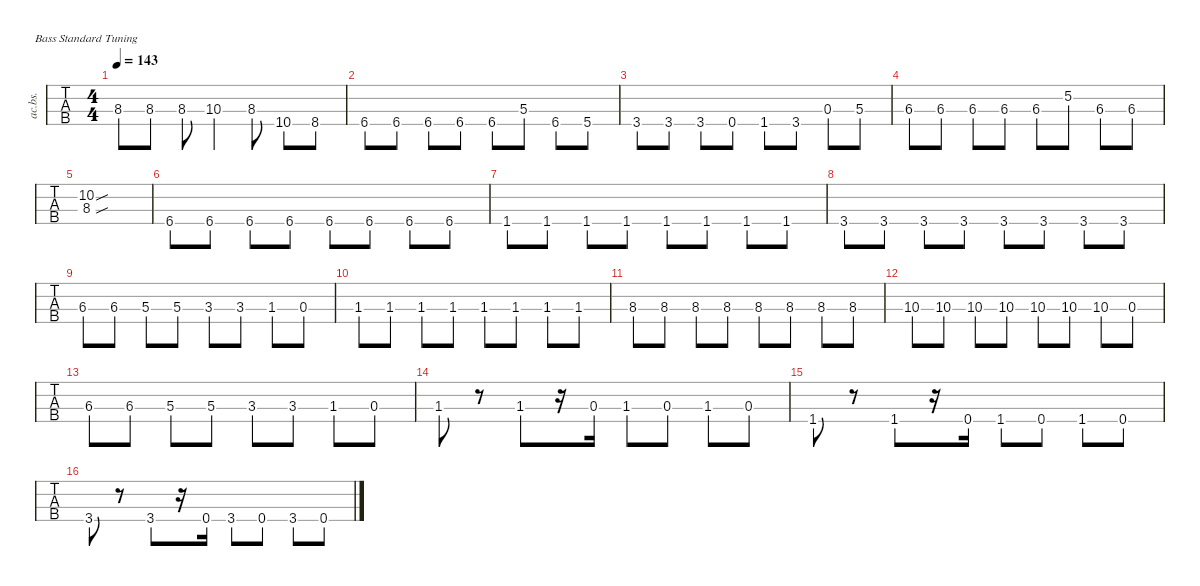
\defaultSystemsLayout 4
\hideDynamics
\bracketExtendMode nobrackets
\track ("Acoustic Bass" "ac.bs.") {instrument acousticbass}
\staff {tabs}
\tuning (G2 D2 A1 E1)
\ts (4 4)
\tempo 143
\clef f4
\ks c
8.3.8{dy f} 8.3.8 8.3.8 10.3.4 8.3.8 10.4.8 8.4.8 |
6.4{acc #}.8 6.4{acc #}.8 6.4{acc #}.8 6.4{acc #}.8 6.4{acc #}.8 5.3.8 6.4{acc #}.8 5.4.8 |
3.4.8 3.4.8 3.4.8 0.4.8 1.4.8 3.4.8 0.3.8 5.3.8 |
6.3{acc #}.8 6.3{acc #}.8 6.3{acc #}.8 6.3{acc #}.8 6.3{acc #}.8 5.2.8 6.3{acc #}.8 6.3{acc #}.8 |
(8.3{sou} 10.2{sou}).1 |
6.4{acc #}.8 6.4{acc #}.8 6.4{acc #}.8 6.4{acc #}.8 6.4{acc #}.8 6.4{acc #}.8 6.4{acc #}.8 6.4{acc #}.8 |
1.4.8 1.4.8 1.4.8 1.4.8 1.4.8 1.4.8 1.4.8 1.4.8 |
3.4.8 3.4.8 3.4.8 3.4.8 3.4.8 3.4.8 3.4.8 3.4.8 |
6.3{acc #}.8 6.3{acc #}.8 5.3.8 5.3.8 3.3.8 3.3.8 1.3{acc #}.8 0.3.8 |
1.3{acc #}.8 1.3{acc #}.8 1.3{acc #}.8 1.3{acc #}.8 1.3{acc #}.8 1.3{acc #}.8 1.3{acc #}.8 1.3{acc #}.8 |
8.3.8 8.3.8 8.3.8 8.3.8 8.3.8 8.3.8 8.3.8 8.3.8 |
10.3.8 10.3.8 10.3.8 10.3.8 10.3.8 10.3.8 10.3.8 0.3.8 |
6.3{acc #}.8 6.3{acc #}.8 5.3.8 5.3.8 3.3.8 3.3.8 1.3{acc #}.8 0.3.8 |
1.3{acc #}.8 r.8 1.3{acc #}.8 r.16 0.3.16 1.3{acc #}.8 0.3.8 1.3{acc #}.8 0.3.8 |
1.4.8 r.8 1.4.8 r.16 0.4.16 1.4.8 0.4.8 1.4.8 0.4.8 |
3.4.8 r.8 3.4.8 r.16 0.4.16 3.4.8 0.4.8 3.4.8 0.4.8
